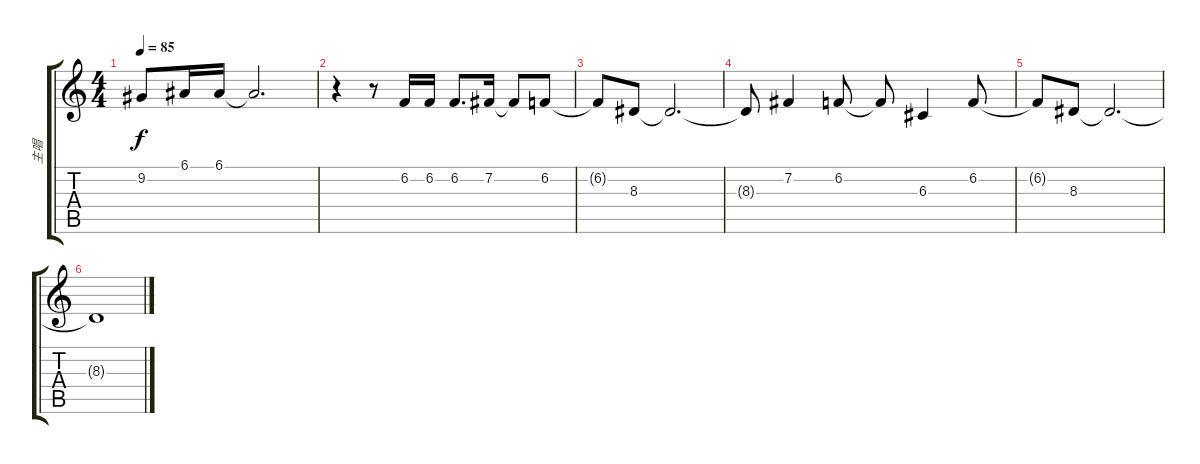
\track ("主唱" "主唱") {instrument violin}
\staff {score tabs}
\tuning (E4 B3 G3 D3 A2 E2) {hide}
\ts (4 4)
\tempo 85
\clef g2
\ks c
9.2.8{dy f} 6.1.16 6.1.16 6.1{t}.2{d} |
r.4 r.8 6.2.16 6.2.16 6.2.8{d} 7.2.16 7.2{t}.8 6.2.8 |
6.2{t}.8 8.3.8 8.3{t}.2{d} |
8.3{t}.8 7.2.4 6.2.8 6.2{t}.8 6.3.4 6.2.8 |
6.2{t}.8 8.3.8 8.3{t}.2{d} |
8.3{t}.1
